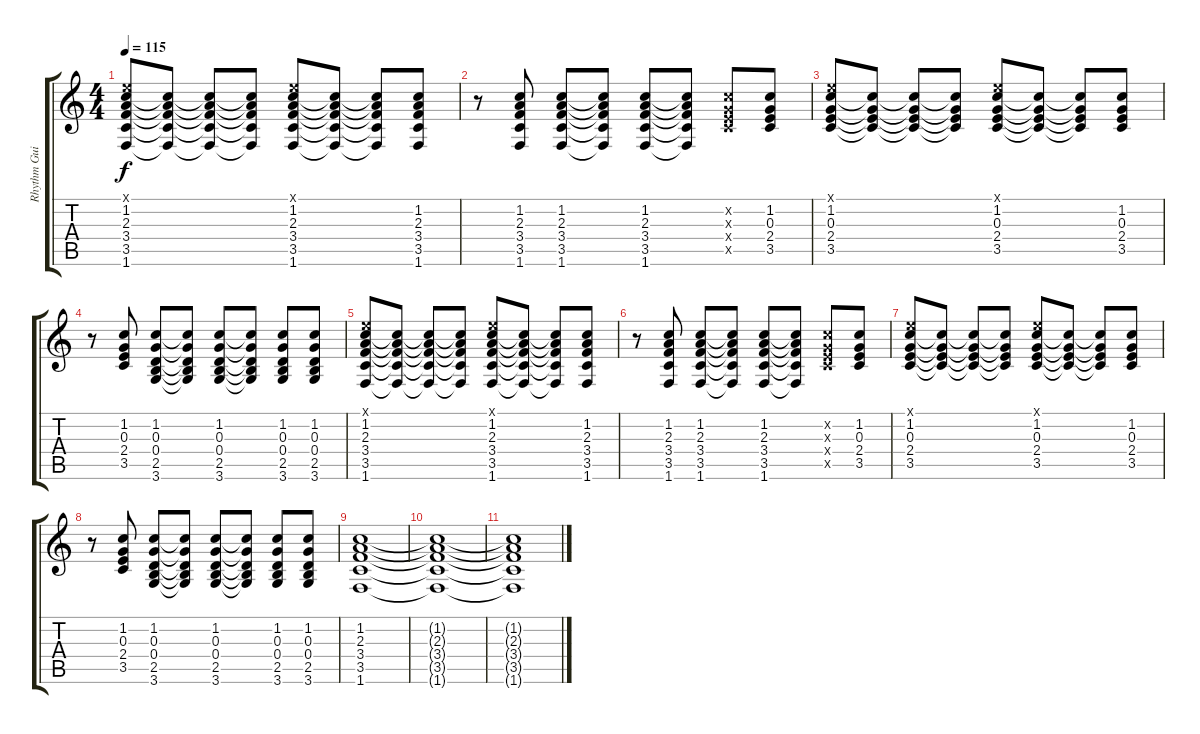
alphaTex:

\track ("Rhythm Guitar" "Rhythm Gui") {instrument acousticguitarsteel}
\staff {score tabs}
\tuning (E4 B3 G3 D3 A2 E2) {hide}
\ts (4 4)
\tempo 115
\clef g2
\ks c
(0.1{x} 1.2 2.3 3.4 3.5 1.6).8{dy f} (1.2{t} 2.3{t} 3.4{t} 3.5{t} 1.6{t}).8 (1.2{t} 2.3{t} 3.4{t} 3.5{t} 1.6{t}).8 (1.2{t} 2.3{t} 3.4{t} 3.5{t} 1.6{t}).8 (0.1{x} 1.2 2.3 3.4 3.5 1.6).8 (1.2{t} 2.3{t} 3.4{t} 3.5{t} 1.6{t}).8 (1.2{t} 2.3{t} 3.4{t} 3.5{t} 1.6{t}).8 (1.2 2.3 3.4 3.5 1.6).8 |
r.8 (1.2 2.3 3.4 3.5 1.6).8 (1.2 2.3 3.4 3.5 1.6).8 (1.2{t} 2.3{t} 3.4{t} 3.5{t} 1.6{t}).8 (1.2 2.3 3.4 3.5 1.6).8 (1.2{t} 2.3{t} 3.4{t} 3.5{t} 1.6{t}).8 (1.2{x} 0.3{x} 2.4{x} 3.5{x}).8 (1.2 0.3 2.4 3.5).8 |
(0.1{x} 1.2 0.3 2.4 3.5).8 (1.2{t} 0.3{t} 2.4{t} 3.5{t}).8 (1.2{t} 0.3{t} 2.4{t} 3.5{t}).8 (1.2{t} 0.3{t} 2.4{t} 3.5{t}).8 (0.1{x} 1.2 0.3 2.4 3.5).8 (1.2{t} 0.3{t} 2.4{t} 3.5{t}).8 (1.2{t} 0.3{t} 2.4{t} 3.5{t}).8 (1.2 0.3 2.4 3.5).8 |
r.8 (1.2 0.3 2.4 3.5).8 (1.2 0.3 0.4 2.5 3.6).8 (1.2{t} 0.3{t} 0.4{t} 2.5{t} 3.6{t}).8 (1.2 0.3 0.4 2.5 3.6).8 (1.2{t} 0.3{t} 0.4{t} 2.5{t} 3.6{t}).8 (1.2 0.3 0.4 2.5 3.6).8 (1.2 0.3 0.4 2.5 3.6).8 |
(0.1{x} 1.2 2.3 3.4 3.5 1.6).8 (1.2{t} 2.3{t} 3.4{t} 3.5{t} 1.6{t}).8 (1.2{t} 2.3{t} 3.4{t} 3.5{t} 1.6{t}).8 (1.2{t} 2.3{t} 3.4{t} 3.5{t} 1.6{t}).8 (0.1{x} 1.2 2.3 3.4 3.5 1.6).8 (1.2{t} 2.3{t} 3.4{t} 3.5{t} 1.6{t}).8 (1.2{t} 2.3{t} 3.4{t} 3.5{t} 1.6{t}).8 (1.2 2.3 3.4 3.5 1.6).8 |
r.8 (1.2 2.3 3.4 3.5 1.6).8 (1.2 2.3 3.4 3.5 1.6).8 (1.2{t} 2.3{t} 3.4{t} 3.5{t} 1.6{t}).8 (1.2 2.3 3.4 3.5 1.6).8 (1.2{t} 2.3{t} 3.4{t} 3.5{t} 1.6{t}).8 (1.2{x} 0.3{x} 2.4{x} 3.5{x}).8 (1.2 0.3 2.4 3.5).8 |
(0.1{x} 1.2 0.3 2.4 3.5).8 (1.2{t} 0.3{t} 2.4{t} 3.5{t}).8 (1.2{t} 0.3{t} 2.4{t} 3.5{t}).8 (1.2{t} 0.3{t} 2.4{t} 3.5{t}).8 (0.1{x} 1.2 0.3 2.4 3.5).8 (1.2{t} 0.3{t} 2.4{t} 3.5{t}).8 (1.2{t} 0.3{t} 2.4{t} 3.5{t}).8 (1.2 0.3 2.4 3.5).8 |
r.8 (1.2 0.3 2.4 3.5).8 (1.2 0.3 0.4 2.5 3.6).8 (1.2{t} 0.3{t} 0.4{t} 2.5{t} 3.6{t}).8 (1.2 0.3 0.4 2.5 3.6).8 (1.2{t} 0.3{t} 0.4{t} 2.5{t} 3.6{t}).8 (1.2 0.3 0.4 2.5 3.6).8 (1.2 0.3 0.4 2.5 3.6).8 |
(1.2 2.3 3.4 3.5 1.6).1 |
(1.2{t} 2.3{t} 3.4{t} 3.5{t} 1.6{t}).1 |
(1.2{t} 2.3{t} 3.4{t} 3.5{t} 1.6{t}).1
